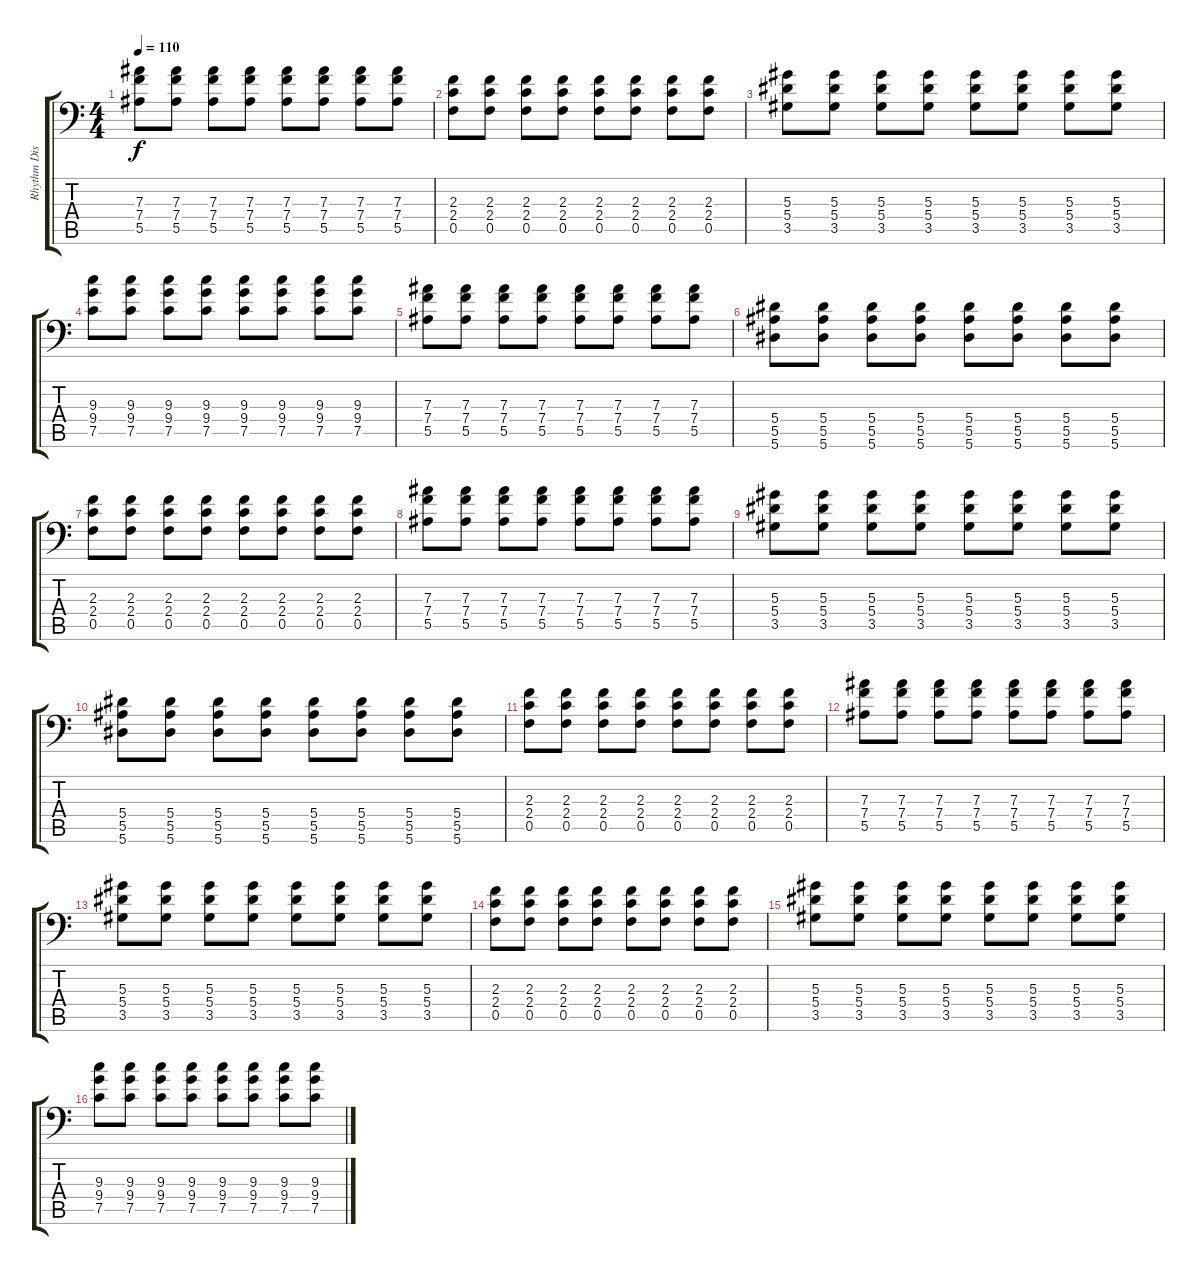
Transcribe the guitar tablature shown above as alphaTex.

\track ("Rhythm Distortion 2" "Rhythm Dis") {instrument distortionguitar}
\staff {score tabs}
\tuning (C4 G3 Eb3 Bb2 F2 Bb1) {hide}
\ts (4 4)
\tempo 110
\clef f4
\ks c
(7.3 7.4 5.5).8{dy f} (7.3 7.4 5.5).8 (7.3 7.4 5.5).8 (7.3 7.4 5.5).8 (7.3 7.4 5.5).8 (7.3 7.4 5.5).8 (7.3 7.4 5.5).8 (7.3 7.4 5.5).8 |
(2.3 2.4 0.5).8 (2.3 2.4 0.5).8 (2.3 2.4 0.5).8 (2.3 2.4 0.5).8 (2.3 2.4 0.5).8 (2.3 2.4 0.5).8 (2.3 2.4 0.5).8 (2.3 2.4 0.5).8 |
(5.3 5.4 3.5).8 (5.3 5.4 3.5).8 (5.3 5.4 3.5).8 (5.3 5.4 3.5).8 (5.3 5.4 3.5).8 (5.3 5.4 3.5).8 (5.3 5.4 3.5).8 (5.3 5.4 3.5).8 |
(9.3 9.4 7.5).8 (9.3 9.4 7.5).8 (9.3 9.4 7.5).8 (9.3 9.4 7.5).8 (9.3 9.4 7.5).8 (9.3 9.4 7.5).8 (9.3 9.4 7.5).8 (9.3 9.4 7.5).8 |
(7.3 7.4 5.5).8 (7.3 7.4 5.5).8 (7.3 7.4 5.5).8 (7.3 7.4 5.5).8 (7.3 7.4 5.5).8 (7.3 7.4 5.5).8 (7.3 7.4 5.5).8 (7.3 7.4 5.5).8 |
(5.4 5.5 5.6).8 (5.4 5.5 5.6).8 (5.4 5.5 5.6).8 (5.4 5.5 5.6).8 (5.4 5.5 5.6).8 (5.4 5.5 5.6).8 (5.4 5.5 5.6).8 (5.4 5.5 5.6).8 |
(2.3 2.4 0.5).8 (2.3 2.4 0.5).8 (2.3 2.4 0.5).8 (2.3 2.4 0.5).8 (2.3 2.4 0.5).8 (2.3 2.4 0.5).8 (2.3 2.4 0.5).8 (2.3 2.4 0.5).8 |
(7.3 7.4 5.5).8 (7.3 7.4 5.5).8 (7.3 7.4 5.5).8 (7.3 7.4 5.5).8 (7.3 7.4 5.5).8 (7.3 7.4 5.5).8 (7.3 7.4 5.5).8 (7.3 7.4 5.5).8 |
(5.3 5.4 3.5).8 (5.3 5.4 3.5).8 (5.3 5.4 3.5).8 (5.3 5.4 3.5).8 (5.3 5.4 3.5).8 (5.3 5.4 3.5).8 (5.3 5.4 3.5).8 (5.3 5.4 3.5).8 |
(5.4 5.5 5.6).8 (5.4 5.5 5.6).8 (5.4 5.5 5.6).8 (5.4 5.5 5.6).8 (5.4 5.5 5.6).8 (5.4 5.5 5.6).8 (5.4 5.5 5.6).8 (5.4 5.5 5.6).8 |
(2.3 2.4 0.5).8 (2.3 2.4 0.5).8 (2.3 2.4 0.5).8 (2.3 2.4 0.5).8 (2.3 2.4 0.5).8 (2.3 2.4 0.5).8 (2.3 2.4 0.5).8 (2.3 2.4 0.5).8 |
(7.3 7.4 5.5).8 (7.3 7.4 5.5).8 (7.3 7.4 5.5).8 (7.3 7.4 5.5).8 (7.3 7.4 5.5).8 (7.3 7.4 5.5).8 (7.3 7.4 5.5).8 (7.3 7.4 5.5).8 |
(5.3 5.4 3.5).8 (5.3 5.4 3.5).8 (5.3 5.4 3.5).8 (5.3 5.4 3.5).8 (5.3 5.4 3.5).8 (5.3 5.4 3.5).8 (5.3 5.4 3.5).8 (5.3 5.4 3.5).8 |
(2.3 2.4 0.5).8 (2.3 2.4 0.5).8 (2.3 2.4 0.5).8 (2.3 2.4 0.5).8 (2.3 2.4 0.5).8 (2.3 2.4 0.5).8 (2.3 2.4 0.5).8 (2.3 2.4 0.5).8 |
(5.3 5.4 3.5).8 (5.3 5.4 3.5).8 (5.3 5.4 3.5).8 (5.3 5.4 3.5).8 (5.3 5.4 3.5).8 (5.3 5.4 3.5).8 (5.3 5.4 3.5).8 (5.3 5.4 3.5).8 |
(9.3 9.4 7.5).8 (9.3 9.4 7.5).8 (9.3 9.4 7.5).8 (9.3 9.4 7.5).8 (9.3 9.4 7.5).8 (9.3 9.4 7.5).8 (9.3 9.4 7.5).8 (9.3 9.4 7.5).8
